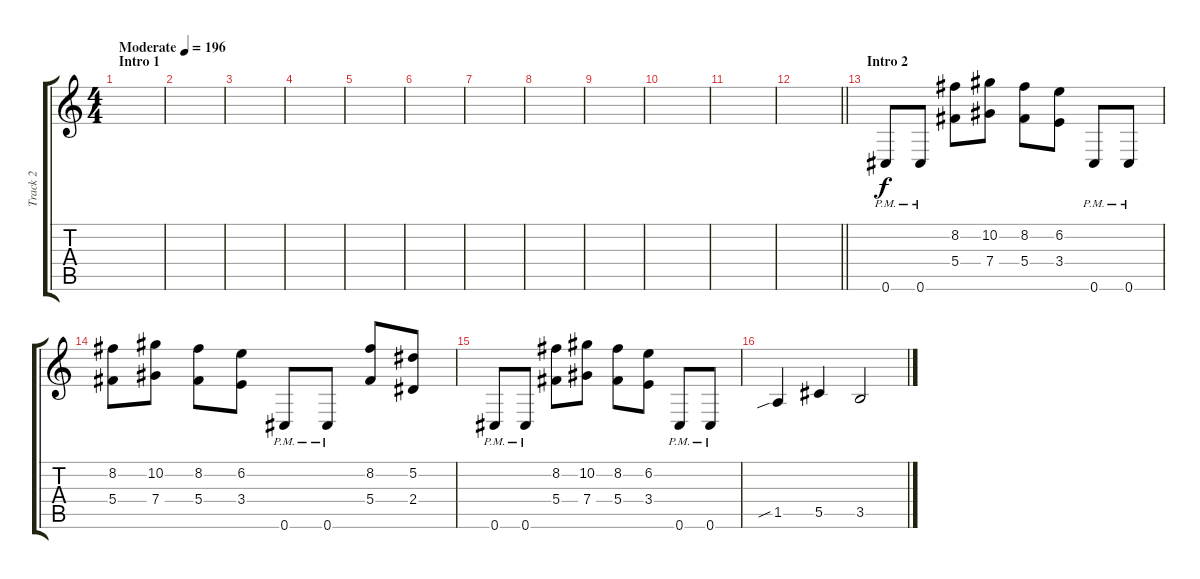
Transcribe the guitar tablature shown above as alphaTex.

\track ("Track 2" "Track 2") {instrument distortionguitar}
\staff {score tabs}
\tuning (Eb4 Bb3 Gb3 Db3 Ab2 Db2) {hide}
\ts (4 4)
\section ("" "Intro 1")
\tempo (196 "Moderate")
\clef g2
\ks c
|
|
|
|
|
|
|
|
|
|
|
\barLineRight lightlight
|
\section ("" "Intro 2")
0.6{pm}.8 0.6{pm}.8 (8.2 5.4).8 (10.2 7.4).8 (8.2 5.4).8 (6.2 3.4).8 0.6{pm}.8 0.6{pm}.8 |
(8.2 5.4).8 (10.2 7.4).8 (8.2 5.4).8 (6.2 3.4).8 0.6{pm}.8 0.6{pm}.8 (8.2 5.4).8 (5.2 2.4).8 |
0.6{pm}.8 0.6{pm}.8 (8.2 5.4).8 (10.2 7.4).8 (8.2 5.4).8 (6.2 3.4).8 0.6{pm}.8 0.6{pm}.8 |
1.5{sib}.4 5.5.4 3.5.2
